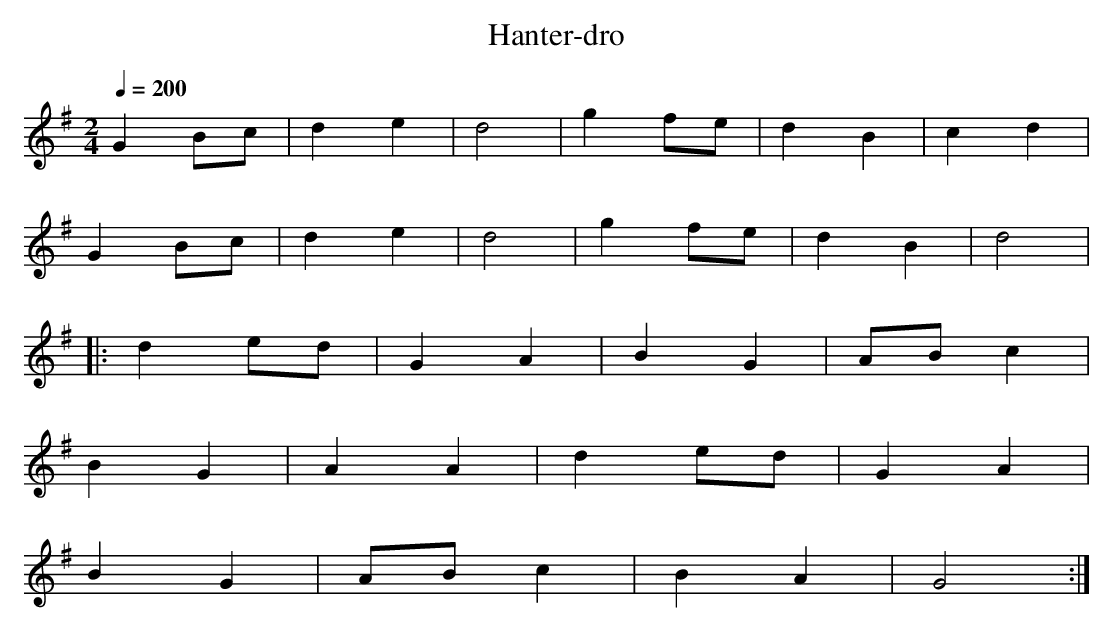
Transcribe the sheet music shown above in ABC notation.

X:1
T:Hanter-dro
L:1/8
M:2/4
Q:1/4=200
K:G
G2 Bc|d2 e2|d4|g2 fe|d2 B2|c2 d2|
G2 Bc|d2 e2|d4|g2 fe|d2 B2|d4|
|:d2 ed|G2 A2|B2 G2|AB c2|
B2 G2|A2 A2|d2 ed|G2 A2|
B2 G2|AB c2|B2 A2|G4:|
